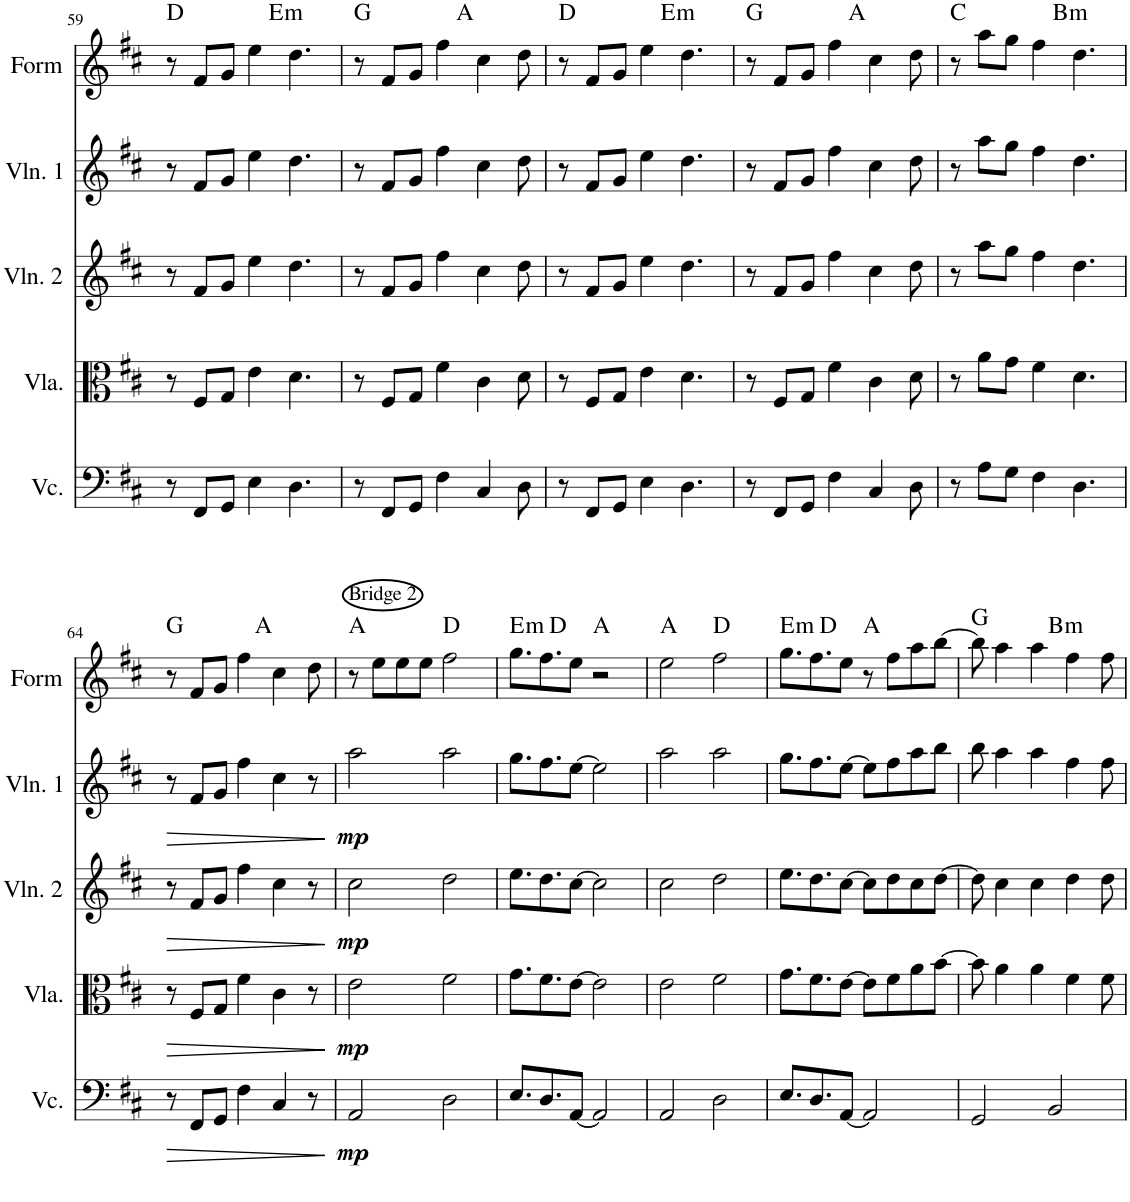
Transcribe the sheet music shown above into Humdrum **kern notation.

**kern	**dynam	**kern	**dynam	**kern	**dynam	**kern	**dynam	**kern	**harte
*part5	*part5	*part4	*part4	*part3	*part3	*part2	*part2	*part1	*part1
*staff5	*staff5	*staff4	*staff4	*staff3	*staff3	*staff2	*staff2	*staff1	*
*I"Violoncello	*	*I"Viola	*	*I"Violin 2	*	*I"Violin 1	*	*I"Form	*
*I'Vc.	*	*I'Vla.	*	*I'Vln. 2	*	*I'Vln. 1	*	*I'Form	*
!!LO:PB:g=z
*clefF4	*	*clefC3	*	*clefG2	*	*clefG2	*	*clefG2	*
*k[f#c#]	*	*k[f#c#]	*	*k[f#c#]	*	*k[f#c#]	*	*k[f#c#]	*
*M4/4	*	*M4/4	*	*M4/4	*	*M4/4	*	*M4/4	*
=59	=59	=59	=59	=59	=59	=59	=59	=59	=59
*	*	*	*	*	*	*	*	*^	*
8r	.	8r	.	8r	.	8r	.	8r	2ryy	D:maj
8FF#/L	.	8F#/L	.	8f#/L	.	8f#/L	.	8f#/L	.	.
8GG/J	.	8G/J	.	8g/J	.	8g/J	.	8g/J	.	.
4E\	.	4e\	.	4ee\	.	4ee\	.	4ee\	.	.
!	!	!	!	!	!	!	!	!	!	!LO:H:kt=m
.	.	.	.	.	.	.	.	.	2ryy	E:min
4.D\	.	4.d\	.	4.dd\	.	4.dd\	.	4.dd\	.	.
=60	=60	=60	=60	=60	=60	=60	=60	=60	=60	=60
8r	.	8r	.	8r	.	8r	.	8r	2ryy	G:maj
8FF#/L	.	8F#/L	.	8f#/L	.	8f#/L	.	8f#/L	.	.
8GG/J	.	8G/J	.	8g/J	.	8g/J	.	8g/J	.	.
4F#\	.	4f#\	.	4ff#\	.	4ff#\	.	4ff#\	.	.
.	.	.	.	.	.	.	.	.	2ryy	A:maj
4C#/	.	4c#\	.	4cc#\	.	4cc#\	.	4cc#\	.	.
8D\	.	8d\	.	8dd\	.	8dd\	.	8dd\	.	.
=61	=61	=61	=61	=61	=61	=61	=61	=61	=61	=61
8r	.	8r	.	8r	.	8r	.	8r	2ryy	D:maj
8FF#/L	.	8F#/L	.	8f#/L	.	8f#/L	.	8f#/L	.	.
8GG/J	.	8G/J	.	8g/J	.	8g/J	.	8g/J	.	.
4E\	.	4e\	.	4ee\	.	4ee\	.	4ee\	.	.
!	!	!	!	!	!	!	!	!	!	!LO:H:kt=m
.	.	.	.	.	.	.	.	.	2ryy	E:min
4.D\	.	4.d\	.	4.dd\	.	4.dd\	.	4.dd\	.	.
=62	=62	=62	=62	=62	=62	=62	=62	=62	=62	=62
8r	.	8r	.	8r	.	8r	.	8r	2ryy	G:maj
8FF#/L	.	8F#/L	.	8f#/L	.	8f#/L	.	8f#/L	.	.
8GG/J	.	8G/J	.	8g/J	.	8g/J	.	8g/J	.	.
4F#\	.	4f#\	.	4ff#\	.	4ff#\	.	4ff#\	.	.
.	.	.	.	.	.	.	.	.	2ryy	A:maj
4C#/	.	4c#\	.	4cc#\	.	4cc#\	.	4cc#\	.	.
8D\	.	8d\	.	8dd\	.	8dd\	.	8dd\	.	.
=63	=63	=63	=63	=63	=63	=63	=63	=63	=63	=63
8r	.	8r	.	8r	.	8r	.	8r	2ryy	C:maj
8A\L	.	8a\L	.	8aa\L	.	8aa\L	.	8aa\L	.	.
8G\J	.	8g\J	.	8gg\J	.	8gg\J	.	8gg\J	.	.
4F#\	.	4f#\	.	4ff#\	.	4ff#\	.	4ff#\	.	.
!	!	!	!	!	!	!	!	!	!	!LO:H:kt=m
.	.	.	.	.	.	.	.	.	2ryy	B:min
4.D\	.	4.d\	.	4.dd\	.	4.dd\	.	4.dd\	.	.
!!LO:LB:g=z	!!
=64	=64	=64	=64	=64	=64	=64	=64	=64	=64	=64
!	!LO:HP:b	!	!LO:HP:b	!	!LO:HP:b	!	!LO:HP:b	!	!	!
8r	>	8r	>	8r	>	8r	>	8r	2ryy	G:maj
8FF#/L	.	8F#/L	.	8f#/L	.	8f#/L	.	8f#/L	.	.
8GG/J	.	8G/J	.	8g/J	.	8g/J	.	8g/J	.	.
4F#\	.	4f#\	.	4ff#\	.	4ff#\	.	4ff#\	.	.
.	.	.	.	.	.	.	.	.	2ryy	A:maj
4C#/	.	4c#\	.	4cc#\	.	4cc#\	.	4cc#\	.	.
8r	.	8r	.	8r	.	8r	.	8dd\	.	.
.	]	.	]	.	]	.	]	.	.	.
=65	=65	=65	=65	=65	=65	=65	=65	=65	=65	=65
!	!	!	!	!	!	!	!	!LO:TX:a:t=Bridge 2	!	!
!	!LO:DY:b	!	!LO:DY:b	!	!LO:DY:b	!	!LO:DY:b	!	!	!
*	*	*	*	*	*	*	*	*v	*v	*
2AA/	mp	2e\	mp	2cc#\	mp	2aa\	mp	8r	A:maj
.	.	.	.	.	.	.	.	8ee\L	.
.	.	.	.	.	.	.	.	8ee\	.
.	.	.	.	.	.	.	.	8ee\J	.
2D\	.	2f#\	.	2dd\	.	2aa\	.	2ff#\	D:maj
=66	=66	=66	=66	=66	=66	=66	=66	=66	=66
!	!	!	!	!	!	!	!	!	!LO:H:kt=m
*	*	*	*	*	*	*	*	*^	*
8.E/L	.	8.g\L	.	8.ee\L	.	8.gg\L	.	8.gg\L	4ryy	E:min
8.D/	.	8.f#\	.	8.dd\	.	8.ff#\	.	8.ff#\	.	.
.	.	.	.	.	.	.	.	.	2.ryy	D:maj
[8AA/J	.	[8e\J	.	[8cc#\J	.	[8ee\J	.	8ee\J	.	.
2AA/]	.	2e\]	.	2cc#\]	.	2ee\]	.	2r	.	A:maj
*	*	*	*	*	*	*	*	*v	*v	*
=67	=67	=67	=67	=67	=67	=67	=67	=67	=67
2AA/	.	2e\	.	2cc#\	.	2aa\	.	2ee\	A:maj
2D\	.	2f#\	.	2dd\	.	2aa\	.	2ff#\	D:maj
=68	=68	=68	=68	=68	=68	=68	=68	=68	=68
!	!	!	!	!	!	!	!	!	!LO:H:kt=m
*	*	*	*	*	*	*	*	*^	*
8.E/L	.	8.g\L	.	8.ee\L	.	8.gg\L	.	8.gg\L	4ryy	E:min
8.D/	.	8.f#\	.	8.dd\	.	8.ff#\	.	8.ff#\	.	.
.	.	.	.	.	.	.	.	.	2.ryy	D:maj
[8AA/J	.	[8e\J	.	[8cc#\J	.	[8ee\J	.	8ee\J	.	.
2AA/]	.	8e\L]	.	8cc#\L]	.	8ee\L]	.	8r	.	A:maj
.	.	8f#\	.	8dd\	.	8ff#\	.	8ff#\L	.	.
.	.	8a\	.	8cc#\	.	8aa\	.	8aa\	.	.
.	.	[8b\J	.	[8dd\J	.	8bb\J	.	[8bb\J	.	.
=69	=69	=69	=69	=69	=69	=69	=69	=69	=69	=69
2GG/	.	8b\]	.	8dd\]	.	8bb\	.	8bb\]	2ryy	G:maj
.	.	4a\	.	4cc#\	.	4aa\	.	4aa\	.	.
.	.	4a\	.	4cc#\	.	4aa\	.	4aa\	.	.
!	!	!	!	!	!	!	!	!	!	!LO:H:kt=m
2BB/	.	.	.	.	.	.	.	.	2ryy	B:min
.	.	4f#\	.	4dd\	.	4ff#\	.	4ff#\	.	.
.	.	8f#\	.	8dd\	.	8ff#\	.	8ff#\	.	.
*	*	*	*	*	*	*	*	*v	*v	*
=	=	=	=	=	=	=	=	=	=
*-	*-	*-	*-	*-	*-	*-	*-	*-	*-
